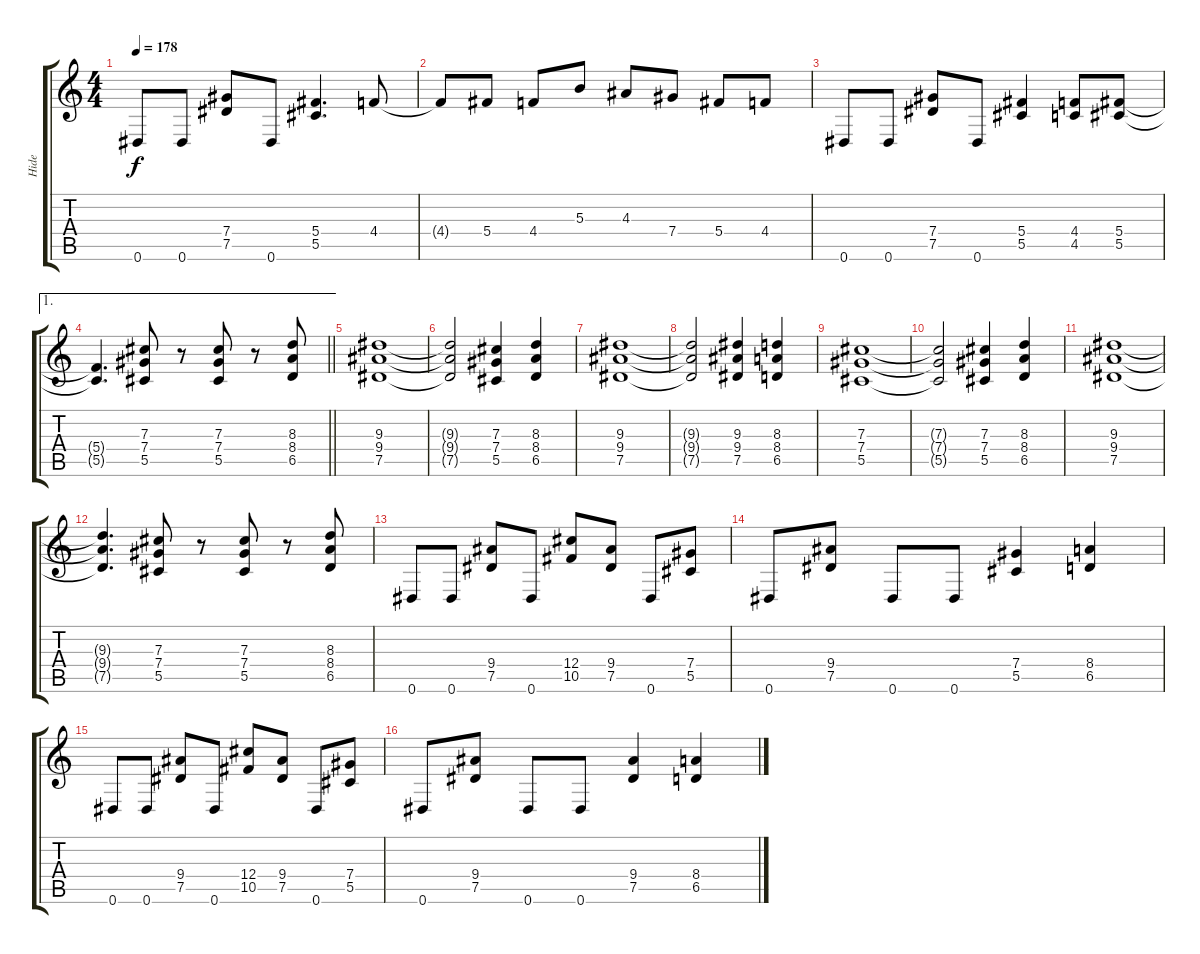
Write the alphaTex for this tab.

\track ("Hide" "Hide") {instrument distortionguitar}
\staff {score tabs}
\tuning (Eb4 Bb3 Gb3 Db3 Ab2 Eb2) {hide}
\ts (4 4)
\tempo 178
\clef g2
\ks c
0.6.8{dy f} 0.6.8 (7.4 7.5).8 0.6.8 (5.4 5.5).4{d} 4.4.8 |
4.4{t}.8 5.4.8 4.4.8 5.3.8 4.3.8 7.4.8 5.4.8 4.4.8 |
0.6.8 0.6.8 (7.4 7.5).8 0.6.8 (5.4 5.5).4 (4.4 4.5).8 (5.4 5.5).8 |
\ae 1
\barLineRight lightlight
(5.4{t} 5.5{t}).4{d} (7.3 7.4 5.5).8 r.8 (7.3 7.4 5.5).8 r.8 (8.3 8.4 6.5).8 |
\section ("" "")
(9.3 9.4 7.5).1 |
(9.3{t} 9.4{t} 7.5{t}).2 (7.3 7.4 5.5).4 (8.3 8.4 6.5).4 |
(9.3 9.4 7.5).1 |
(9.3{t} 9.4{t} 7.5{t}).2 (9.3 9.4 7.5).4 (8.3 8.4 6.5).4 |
(7.3 7.4 5.5).1 |
(7.3{t} 7.4{t} 5.5{t}).2 (7.3 7.4 5.5).4 (8.3 8.4 6.5).4 |
(9.3 9.4 7.5).1 |
(9.3{t} 9.4{t} 7.5{t}).4{d} (7.3 7.4 5.5).8 r.8 (7.3 7.4 5.5).8 r.8 (8.3 8.4 6.5).8 |
0.6.8 0.6.8 (9.4 7.5).8 0.6.8 (12.4 10.5).8 (9.4 7.5).8 0.6.8 (7.4 5.5).8 |
0.6.8 (9.4 7.5).8 0.6.8 0.6.8 (7.4 5.5).4 (8.4 6.5).4 |
0.6.8 0.6.8 (9.4 7.5).8 0.6.8 (12.4 10.5).8 (9.4 7.5).8 0.6.8 (7.4 5.5).8 |
0.6.8 (9.4 7.5).8 0.6.8 0.6.8 (9.4 7.5).4 (8.4 6.5).4
